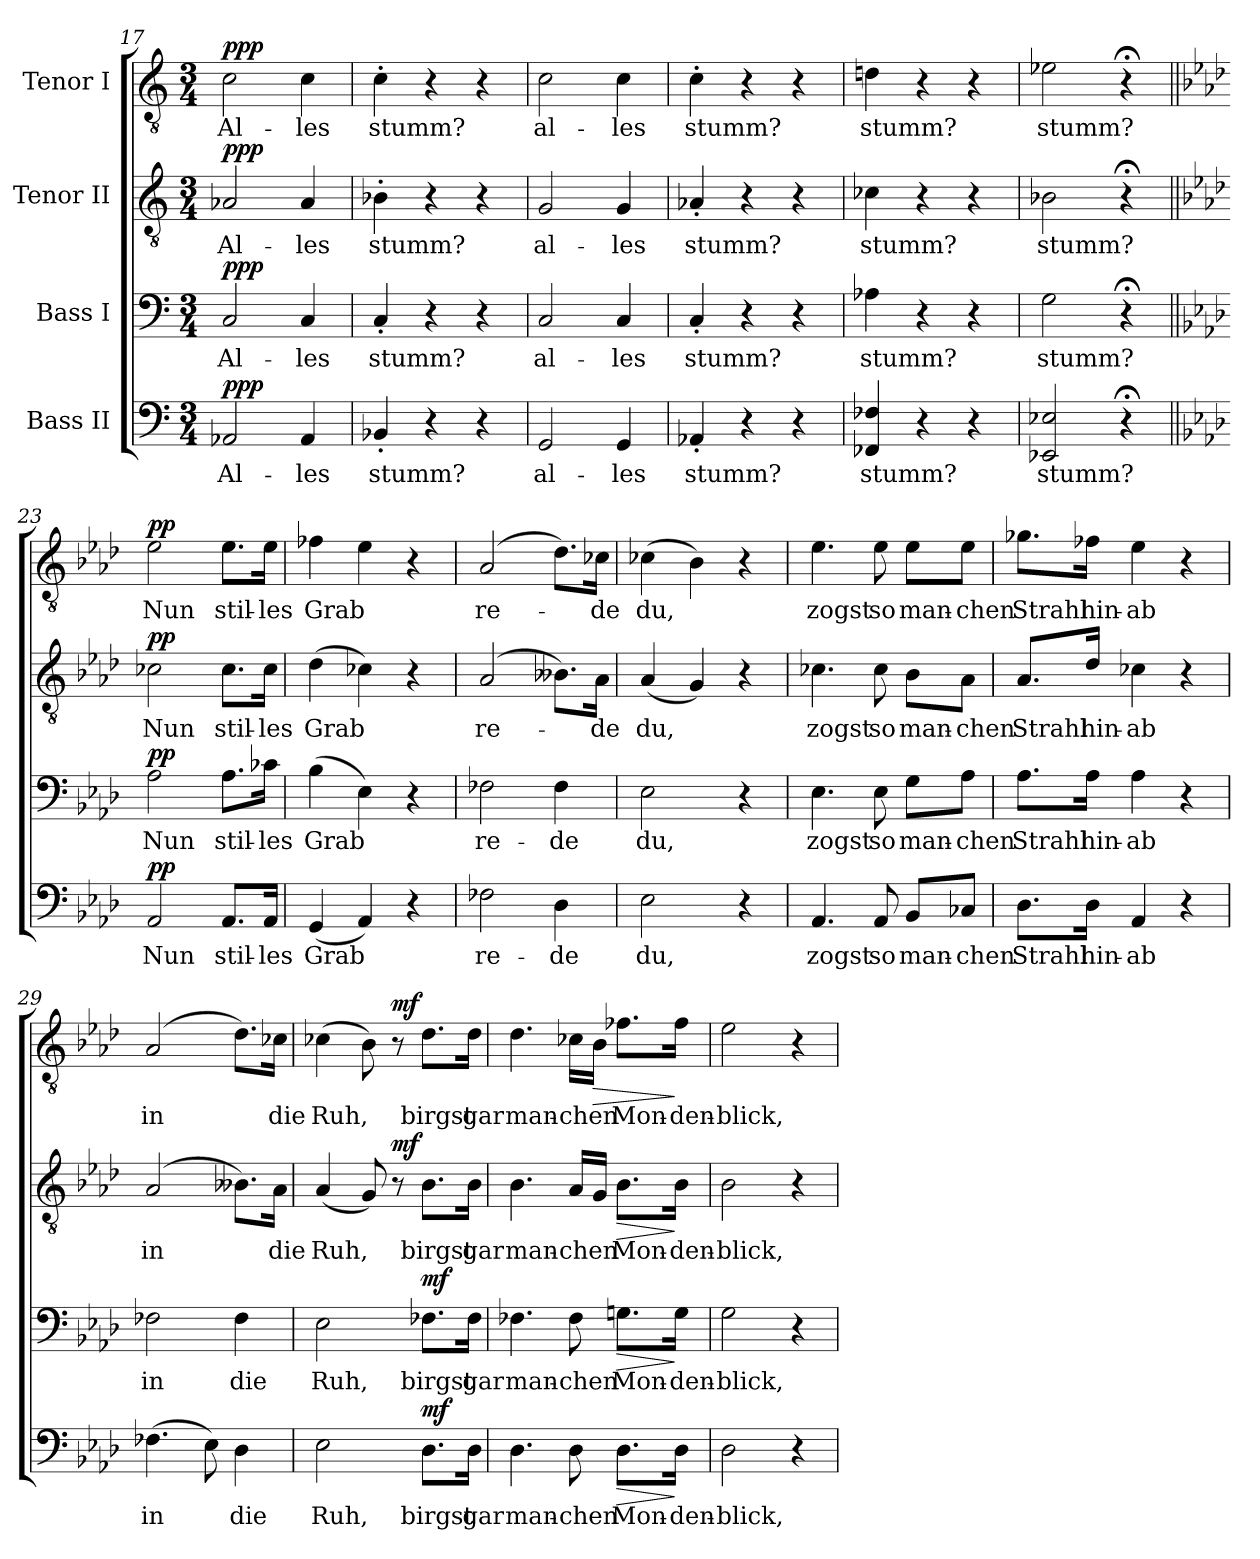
**kern	**text	**dynam	**kern	**text	**dynam	**kern	**text	**dynam	**kern	**text	**dynam
*part4	*part4	*part4	*part3	*part3	*part3	*part2	*part2	*part2	*part1	*part1	*part1
*staff4	*staff4	*staff4	*staff3	*staff3	*staff3	*staff2	*staff2	*staff2	*staff1	*staff1	*staff1
*I"Bass II	*	*	*I"Bass I	*	*	*I"Tenor II	*	*	*I"Tenor I	*	*
*clefF4	*	*	*clefF4	*	*	*clefGv2	*	*	*clefGv2	*	*
*k[]	*	*	*k[]	*	*	*k[]	*	*	*k[]	*	*
*M3/4	*	*	*M3/4	*	*	*M3/4	*	*	*M3/4	*	*
=17	=17	=17	=17	=17	=17	=17	=17	=17	=17	=17	=17
!	!LO:LY:b	!LO:DY:b	!	!LO:LY:b	!LO:DY:b	!	!LO:LY:b	!LO:DY:b	!	!LO:LY:b	!LO:DY:b
2AA-X/	Al-	ppp	2C/	Al-	ppp	2A-X/	Al-	ppp	2c\	Al-	ppp
!	!LO:LY:b	!	!	!LO:LY:b	!	!	!LO:LY:b	!	!	!LO:LY:b	!
4AA-/	-les	.	4C/	-les	.	4A-/	-les	.	4c\	-les	.
=18	=18	=18	=18	=18	=18	=18	=18	=18	=18	=18	=18
!	!LO:LY:b	!	!	!LO:LY:b	!	!	!LO:LY:b	!	!	!LO:LY:b	!
4BB-X'/	stumm?	.	4C'/	stumm?	.	4B-X'\	stumm?	.	4c'\	stumm?	.
4r	.	.	4r	.	.	4r	.	.	4r	.	.
4r	.	.	4r	.	.	4r	.	.	4r	.	.
=19	=19	=19	=19	=19	=19	=19	=19	=19	=19	=19	=19
!	!LO:LY:b	!	!	!LO:LY:b	!	!	!LO:LY:b	!	!	!LO:LY:b	!
2GG/	al-	.	2C/	al-	.	2G/	al-	.	2c\	al-	.
!	!LO:LY:b	!	!	!LO:LY:b	!	!	!LO:LY:b	!	!	!LO:LY:b	!
4GG/	-les	.	4C/	-les	.	4G/	-les	.	4c\	-les	.
=20	=20	=20	=20	=20	=20	=20	=20	=20	=20	=20	=20
!	!LO:LY:b	!	!	!LO:LY:b	!	!	!LO:LY:b	!	!	!LO:LY:b	!
4AA-X'/	stumm?	.	4C'/	stumm?	.	4A-X'/	stumm?	.	4c'\	stumm?	.
4r	.	.	4r	.	.	4r	.	.	4r	.	.
4r	.	.	4r	.	.	4r	.	.	4r	.	.
=21	=21	=21	=21	=21	=21	=21	=21	=21	=21	=21	=21
!	!LO:LY:b	!	!	!LO:LY:b	!	!	!LO:LY:b	!	!	!LO:LY:b	!
4FF-X/ 4F-X/	stumm?	.	4A-X\	stumm?	.	4c-X\	stumm?	.	4dn\	stumm?	.
4r	.	.	4r	.	.	4r	.	.	4r	.	.
4r	.	.	4r	.	.	4r	.	.	4r	.	.
=22	=22	=22	=22	=22	=22	=22	=22	=22	=22	=22	=22
!	!LO:LY:b	!	!	!LO:LY:b	!	!	!LO:LY:b	!	!	!LO:LY:b	!
2EE-X/ 2E-X/	stumm?	.	2G\	stumm?	.	2B-X\	stumm?	.	2e-X\	stumm?	.
4r;<	.	.	4r;<	.	.	4r;<	.	.	4r;<	.	.
!!LO:PB:g=z
=23||	=23||	=23||	=23||	=23||	=23||	=23||	=23||	=23||	=23||	=23||	=23||
*k[b-e-a-d-]	*	*	*k[b-e-a-d-]	*	*	*k[b-e-a-d-]	*	*	*k[b-e-a-d-]	*	*
*A-:	*	*	*A-:	*	*	*A-:	*	*	*A-:	*	*
!	!LO:LY:b	!LO:DY:b	!	!LO:LY:b	!LO:DY:b	!	!LO:LY:b	!LO:DY:b	!	!LO:LY:b	!LO:DY:b
2AA-/	Nun	pp	2A-\	Nun	pp	2c-X\	Nun	pp	2e-\	Nun	pp
!	!LO:LY:b	!	!	!LO:LY:b	!	!	!LO:LY:b	!	!	!LO:LY:b	!
8.AA-/L	stil-	.	8.A-\L	stil-	.	8.c-\L	stil-	.	8.e-\L	stil-	.
!	!LO:LY:b	!	!	!LO:LY:b	!	!	!LO:LY:b	!	!	!LO:LY:b	!
16AA-/Jk	-les	.	16c-X\Jk	-les	.	16c-\Jk	-les	.	16e-\Jk	-les	.
=24	=24	=24	=24	=24	=24	=24	=24	=24	=24	=24	=24
!	!LO:LY:b	!	!	!LO:LY:b	!	!	!LO:LY:b	!	!	!LO:LY:b	!
(<4GG/	Grab	.	(>4B-\	Grab	.	(>4d-\	Grab	.	4f-X\	Grab	.
4AA-/)	.	.	4E-\)	.	.	4c-X\)	.	.	4e-\	.	.
4r	.	.	4r	.	.	4r	.	.	4r	.	.
=25	=25	=25	=25	=25	=25	=25	=25	=25	=25	=25	=25
!	!LO:LY:b	!	!	!LO:LY:b	!	!	!LO:LY:b	!	!	!LO:LY:b	!
2F-X\	re-	.	2F-X\	re-	.	(>2A-/	re-	.	(>2A-/	re-	.
!	!LO:LY:b	!	!	!LO:LY:b	!	!	!	!	!	!	!
4D-\	-de	.	4F-\	-de	.	8.B--X\L)	.	.	8.d-\L)	.	.
!	!	!	!	!	!	!	!LO:LY:b	!	!	!LO:LY:b	!
.	.	.	.	.	.	16A-\Jk	-de	.	16c-X\Jk	-de	.
=26	=26	=26	=26	=26	=26	=26	=26	=26	=26	=26	=26
!	!LO:LY:b	!	!	!LO:LY:b	!	!	!LO:LY:b	!	!	!LO:LY:b	!
2E-\	du,	.	2E-\	du,	.	(<4A-/	du,	.	(>4c-X\	du,	.
.	.	.	.	.	.	4G/)	.	.	4B-\)	.	.
4r	.	.	4r	.	.	4r	.	.	4r	.	.
=27	=27	=27	=27	=27	=27	=27	=27	=27	=27	=27	=27
!	!LO:LY:b	!	!	!LO:LY:b	!	!	!LO:LY:b	!	!	!LO:LY:b	!
4.AA-/	zogst	.	4.E-\	zogst	.	4.c-X\	zogst	.	4.e-\	zogst	.
!	!LO:LY:b	!	!	!LO:LY:b	!	!	!LO:LY:b	!	!	!LO:LY:b	!
8AA-/	so	.	8E-\	so	.	8c-\	so	.	8e-\	so	.
!	!LO:LY:b	!	!	!LO:LY:b	!	!	!LO:LY:b	!	!	!LO:LY:b	!
8BB-/L	man-	.	8G\L	man-	.	8B-\L	man-	.	8e-\L	man-	.
!	!LO:LY:b	!	!	!LO:LY:b	!	!	!LO:LY:b	!	!	!LO:LY:b	!
8C-X/J	-chen	.	8A-\J	-chen	.	8A-\J	-chen	.	8e-\J	-chen	.
=28	=28	=28	=28	=28	=28	=28	=28	=28	=28	=28	=28
!	!LO:LY:b	!	!	!LO:LY:b	!	!	!LO:LY:b	!	!	!LO:LY:b	!
8.D-\L	Strahl	.	8.A-\L	Strahl	.	8.A-/L	Strahl	.	8.g-X\L	Strahl	.
!	!LO:LY:b	!	!	!LO:LY:b	!	!	!LO:LY:b	!	!	!LO:LY:b	!
16D-\Jk	hin-	.	16A-\Jk	hin-	.	16d-/Jk	hin-	.	16f-X\Jk	hin-	.
!	!LO:LY:b	!	!	!LO:LY:b	!	!	!LO:LY:b	!	!	!LO:LY:b	!
4AA-/	-ab	.	4A-\	-ab	.	4c-X\	-ab	.	4e-\	-ab	.
4r	.	.	4r	.	.	4r	.	.	4r	.	.
=29	=29	=29	=29	=29	=29	=29	=29	=29	=29	=29	=29
!	!LO:LY:b	!	!	!LO:LY:b	!	!	!LO:LY:b	!	!	!LO:LY:b	!
(>4.F-X\	in	.	2F-X\	in	.	(>2A-/	in	.	(>2A-/	in	.
8E-\)	.	.	.	.	.	.	.	.	.	.	.
!	!LO:LY:b	!	!	!LO:LY:b	!	!	!	!	!	!	!
4D-\	die	.	4F-\	die	.	8.B--X\L)	.	.	8.d-\L)	.	.
!	!	!	!	!	!	!	!LO:LY:b	!	!	!LO:LY:b	!
.	.	.	.	.	.	16A-\Jk	die	.	16c-X\Jk	die	.
!!LO:LB:g=z
=30	=30	=30	=30	=30	=30	=30	=30	=30	=30	=30	=30
!	!LO:LY:b	!	!	!LO:LY:b	!	!	!LO:LY:b	!	!	!LO:LY:b	!
2E-\	Ruh,	.	2E-\	Ruh,	.	(<4A-/	Ruh,	.	(>4c-X\	Ruh,	.
.	.	.	.	.	.	8G/)	.	.	8B-\)	.	.
!	!	!	!	!	!	!	!	!LO:DY:b	!	!	!LO:DY:b
.	.	.	.	.	.	8r	.	mf	8r	.	mf
!	!LO:LY:b	!LO:DY:b	!	!LO:LY:b	!LO:DY:b	!	!LO:LY:b	!	!	!LO:LY:b	!
8.D-\L	birgst	mf	8.F-X\L	birgst	mf	8.B-\L	birgst	.	8.d-\L	birgst	.
!	!LO:LY:b	!	!	!LO:LY:b	!	!	!LO:LY:b	!	!	!LO:LY:b	!
16D-\Jk	gar	.	16F-\Jk	gar	.	16B-\Jk	gar	.	16d-\Jk	gar	.
=31	=31	=31	=31	=31	=31	=31	=31	=31	=31	=31	=31
!	!LO:LY:b	!	!	!LO:LY:b	!	!	!LO:LY:b	!	!	!LO:LY:b	!
4.D-\	man-	.	4.F-X\	man-	.	4.B-\	man-	.	4.d-\	man-	.
!	!LO:LY:b	!	!	!LO:LY:b	!	!	!LO:LY:b	!	!	!LO:LY:b	!
8D-\	-chen	.	8F-\	-chen	.	16A-/LL	-chen	.	16c-X\LL	-chen	.
!	!	!	!	!	!	!	!	!	!	!	!LO:HP:b
.	.	.	.	.	.	16G/JJ	.	.	16B-\JJ	.	>
!	!LO:LY:b	!LO:HP:b	!	!LO:LY:b	!LO:HP:b	!	!LO:LY:b	!LO:HP:b	!	!LO:LY:b	!
8.D-\L	Mon-	>	8.Gn\L	Mon-	>	8.B-\L	Mon-	>	8.f-X\L	Mon-	.
!	!LO:LY:b	!	!	!LO:LY:b	!	!	!LO:LY:b	!	!	!LO:LY:b	!
16D-\Jk	-den-	]	16G\Jk	-den-	]	16B-\Jk	-den-	]	16f-\Jk	-den-	]
=32	=32	=32	=32	=32	=32	=32	=32	=32	=32	=32	=32
!	!LO:LY:b	!	!	!LO:LY:b	!	!	!LO:LY:b	!	!	!LO:LY:b	!
2D-\	-blick,	.	2G\	-blick,	.	2B-\	-blick,	.	2e-\	-blick,	.
4r	.	.	4r	.	.	4r	.	.	4r	.	.
=	=	=	=	=	=	=	=	=	=	=	=
*-	*-	*-	*-	*-	*-	*-	*-	*-	*-	*-	*-
